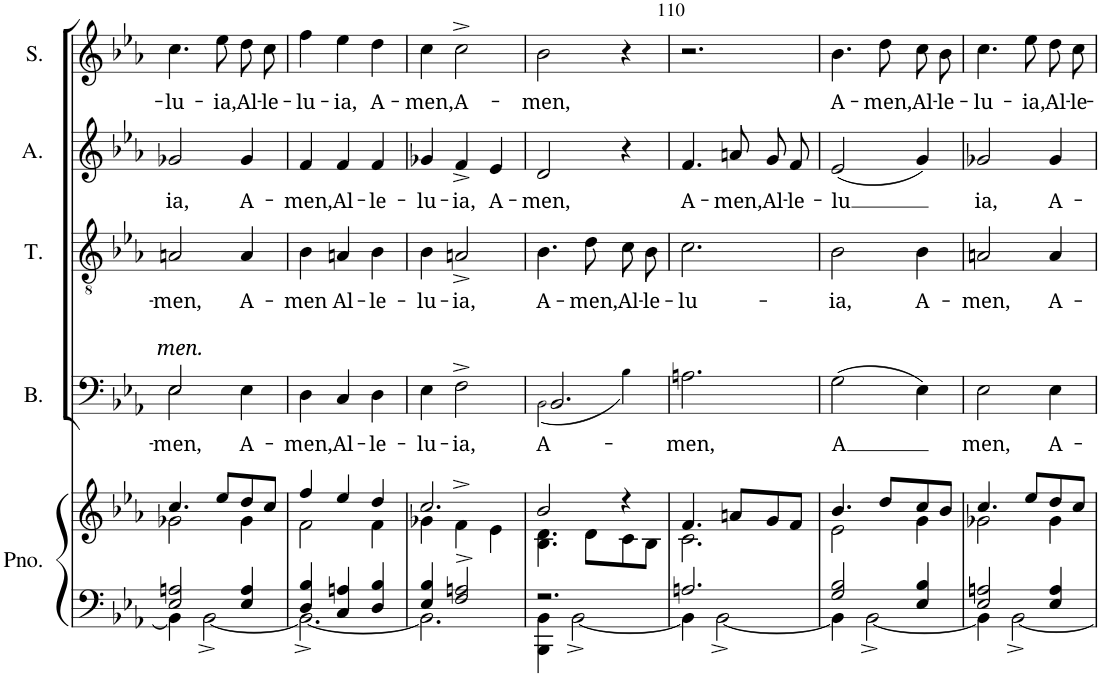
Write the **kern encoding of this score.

**kern	**kern	**kern	**text	**kern	**text	**kern	**text	**kern	**text
*part5	*part5	*part4	*part4	*part3	*part3	*part2	*part2	*part1	*part1
*staff6	*staff5	*staff4	*staff4	*staff3	*staff3	*staff2	*staff2	*staff1	*staff1
*I"Piano	*	*I"Bass	*	*I"Tenor	*	*I"Alto	*	*I"Soprano	*
*I'Pno.	*	*I'B.	*	*I'T.	*	*I'A.	*	*I'S.	*
!!LO:PB:g=z
*clefF4	*clefG2	*clefF4	*	*clefGv2	*	*clefG2	*	*clefG2	*
*k[b-e-a-]	*k[b-e-a-]	*k[b-e-a-]	*	*k[b-e-a-]	*	*k[b-e-a-]	*	*k[b-e-a-]	*
*M3/4	*M3/4	*M3/4	*	*M3/4	*	*M3/4	*	*M3/4	*
=106	=106	=106	=106	=106	=106	=106	=106	=106	=106
*^	*^	*	*	*	*	*	*	*	*
!	!	!	!	!	!LO:LY:b	!	!	!	!	!	!
*	*	*	*	*^	*	*	*	*	*	*	*
!	!	!	!	!	!	!LO:LY:a	!	!LO:LY:b	!	!LO:LY:b	!	!LO:LY:b
2E-/ 2An/	4BB-\]	4.cc/	2g-X\	2E-/	2E-\	men.	2An/	-men,	2g-X/	ia,	4.cc\	-lu-
.	[2BB-^\	.	.	.	.	.	.	.	.	.	.	.
!	!	!	!	!	!	!	!	!	!	!	!	!LO:LY:b
.	.	8ee-/L	.	.	.	.	.	.	.	.	8ee-\	-ia,
!	!	!	!	!	!	!LO:LY:b	!	!LO:LY:b	!	!LO:LY:b	!	!LO:LY:b
4E-/ 4A/	.	8dd/	4g-\	4E-\	4ryy	A-	4A/	A-	4g-/	A-	8dd\L	Al-
!	!	!	!	!	!	!	!	!	!	!	!	!LO:LY:b
.	.	8cc/J	.	.	.	.	.	.	.	.	8cc\J	-le-
*	*	*	*	*v	*v	*	*	*	*	*	*	*
=107	=107	=107	=107	=107	=107	=107	=107	=107	=107	=107	=107
!	!	!	!	!	!LO:LY:b	!	!LO:LY:b	!	!LO:LY:b	!	!LO:LY:b
4D/ 4B-/	2.BB-^\_	4ff/	2f\	4D\	-men,	4B-\	-men	4f/	-men,	4ff\	-lu-
!	!	!	!	!	!LO:LY:b	!	!LO:LY:b	!	!LO:LY:b	!	!LO:LY:b
4C/ 4An/	.	4ee-/	.	4C/	Al-	4An/	Al-	4f/	Al-	4ee-\	-ia,
!	!	!	!	!	!LO:LY:b	!	!LO:LY:b	!	!LO:LY:b	!	!LO:LY:b
4D/ 4B-/	.	4dd/	4f\	4D\	-le-	4B-\	-le-	4f/	-le-	4dd\	A-
=108	=108	=108	=108	=108	=108	=108	=108	=108	=108	=108	=108
!	!	!	!	!	!LO:LY:b	!	!LO:LY:b	!	!LO:LY:b	!	!LO:LY:b
4E-/ 4B-/	2.BB-\]	2.cc/	4g-X\	4E-\	-lu-	4B-\	-lu-	4g-X/	-lu-	4cc\	-men,
!	!	!	!	!	!LO:LY:b	!	!LO:LY:b	!	!LO:LY:b	!	!LO:LY:b
2F/^> 2An/^>	.	.	4f^>\	2F^\	-ia,	2An^/	-ia,	4f^/	-ia,	2cc^\	A-
!	!	!	!	!	!	!	!	!	!LO:LY:b	!	!
.	.	.	4e-\	.	.	.	.	4e-/	A-	.	.
=109	=109	=109	=109	=109	=109	=109	=109	=109	=109	=109	=109
!	!	!	!	!	!LO:LY:b	!	!LO:LY:b	!	!LO:LY:b	!	!LO:LY:b
*	*	*	*	*^	*	*	*	*	*	*	*
2.r	4BBB-\ 4BB-\	2b-/	4.B-\ 4.d\	2.BB-/	(2BB-!\	A-	4.B-\	A-	2d/	-men,	2b-\	-men,
.	[2BB-^\	.	.	.	.	.	.	.	.	.	.	.
!	!	!	!	!	!	!	!	!LO:LY:b	!	!	!	!
.	.	.	8d\L	.	.	.	8d\	-men,	.	.	.	.
!	!	!	!	!	!	!	!	!LO:LY:b	!	!	!	!
.	.	4r	8c\	.	4B-!\)	.	8c\L	Al-	4r	.	4r	.
!	!	!	!	!	!	!	!	!LO:LY:b	!	!	!	!
.	.	.	8B-\J	.	.	.	8B-\J	-le-	.	.	.	.
*	*	*	*	*v	*v	*	*	*	*	*	*	*
=110	=110	=110	=110	=110	=110	=110	=110	=110	=110	=110	=110
!	!	!	!	!	!LO:LY:b	!	!LO:LY:b	!	!LO:LY:b	!	!
2.An/	4BB-\]	4.f/	2.c\	2.An\	-men,	2.c\	-lu-	4.f/	A-	2.r	.
.	[2BB-^\	.	.	.	.	.	.	.	.	.	.
!	!	!	!	!	!	!	!	!	!LO:LY:b	!	!
.	.	8an/L	.	.	.	.	.	8an/	-men,	.	.
!	!	!	!	!	!	!	!	!	!LO:LY:b	!	!
.	.	8g/	.	.	.	.	.	8g/L	Al-	.	.
!	!	!	!	!	!	!	!	!	!LO:LY:b	!	!
.	.	8f/J	.	.	.	.	.	8f/J	-le-	.	.
=111	=111	=111	=111	=111	=111	=111	=111	=111	=111	=111	=111
!	!	!	!	!	!LO:LY:b	!	!LO:LY:b	!	!LO:LY:b	!	!LO:LY:b
2G/ 2B-/	4BB-\]	4.b-/	2e-\	(2G\	-A	2B-\	-ia,	(2e-/	-lu	4.b-\	A-
.	[2BB-^\	.	.	.	.	.	.	.	.	.	.
!	!	!	!	!	!	!	!	!	!	!	!LO:LY:b
.	.	8dd/L	.	.	.	.	.	.	.	8dd\	-men,
!	!	!	!	!	!	!	!LO:LY:b	!	!	!	!LO:LY:b
4E-/ 4B-/	.	8cc/	4g\	4E-\)	.	4B-\	A-	4g/)	.	8cc\L	Al-
!	!	!	!	!	!	!	!	!	!	!	!LO:LY:b
.	.	8b-/J	.	.	.	.	.	.	.	8b-\J	-le-
=112	=112	=112	=112	=112	=112	=112	=112	=112	=112	=112	=112
!	!	!	!	!	!LO:LY:b	!	!LO:LY:b	!	!LO:LY:b	!	!LO:LY:b
2E-/ 2An/	4BB-\]	4.cc/	2g-X\	2E-\	men,	2An/	-men,	2g-X/	ia,	4.cc\	-lu-
.	[2BB-^\	.	.	.	.	.	.	.	.	.	.
!	!	!	!	!	!	!	!	!	!	!	!LO:LY:b
.	.	8ee-/L	.	.	.	.	.	.	.	8ee-\	-ia,
!	!	!	!	!	!LO:LY:b	!	!LO:LY:b	!	!LO:LY:b	!	!LO:LY:b
4E-/ 4A/	.	8dd/	4g-\	4E-\	A-	4A/	A-	4g-/	A-	8dd\L	Al-
!	!	!	!	!	!	!	!	!	!	!	!LO:LY:b
.	.	8cc/J	.	.	.	.	.	.	.	8cc\J	-le-
*v	*v	*	*	*	*	*	*	*	*	*	*
*	*v	*v	*	*	*	*	*	*	*	*
=	=	=	=	=	=	=	=	=	=
*-	*-	*-	*-	*-	*-	*-	*-	*-	*-
